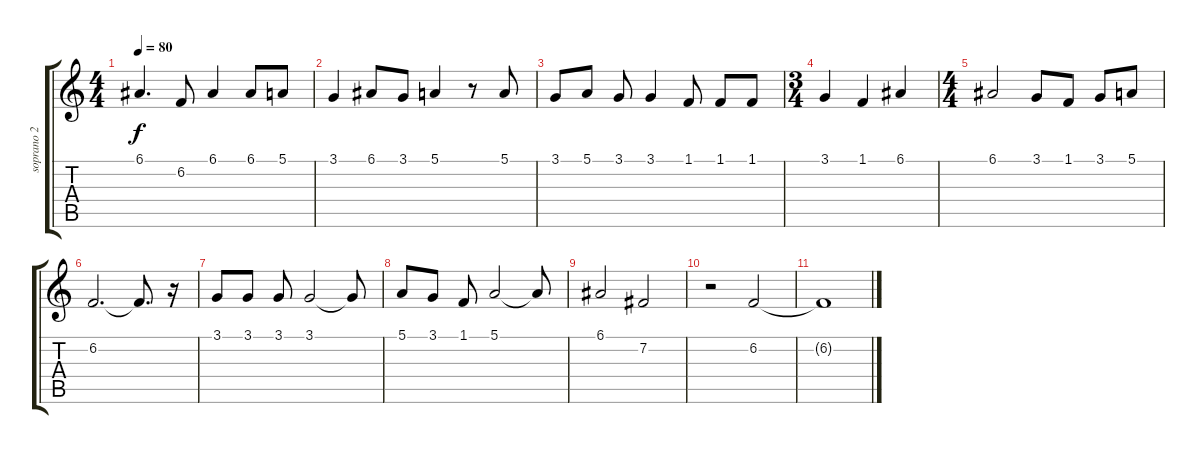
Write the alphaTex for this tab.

\track ("soprano 2" "soprano 2") {instrument acousticgrandpiano}
\staff {score tabs}
\tuning (E4 B3 G3 D3 A2 E2) {hide}
\ts (4 4)
\tempo 80
\clef g2
\ks c
6.1.4{d dy f} 6.2.8 6.1.4 6.1.8 5.1.8 |
3.1.4 6.1.8 3.1.8 5.1.4 r.8 5.1.8 |
3.1.8 5.1.8 3.1.8 3.1.4 1.1.8 1.1.8 1.1.8 |
\ts (3 4)
3.1.4 1.1.4 6.1.4 |
\ts (4 4)
6.1.2 3.1.8 1.1.8 3.1.8 5.1.8 |
6.2.2{d} 6.2{t}.8{d} r.16 |
3.1.8 3.1.8 3.1.8 3.1.2 3.1{t}.8 |
5.1.8 3.1.8 1.1.8 5.1.2 5.1{t}.8 |
6.1.2 7.2.2 |
r.2 6.2.2 |
6.2{t}.1
